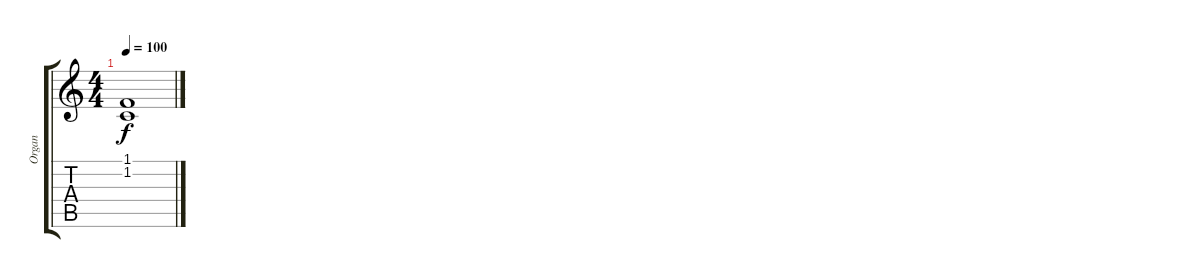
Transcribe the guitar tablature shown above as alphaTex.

\track ("Organ" "Organ") {instrument drawbarorgan}
\staff {score tabs}
\tuning (E4 B3 G3 D3 A2 E2) {hide}
\ts (4 4)
\tempo 100
\clef g2
\ks c
(1.1{t} 1.2{t}).1{dy f}
